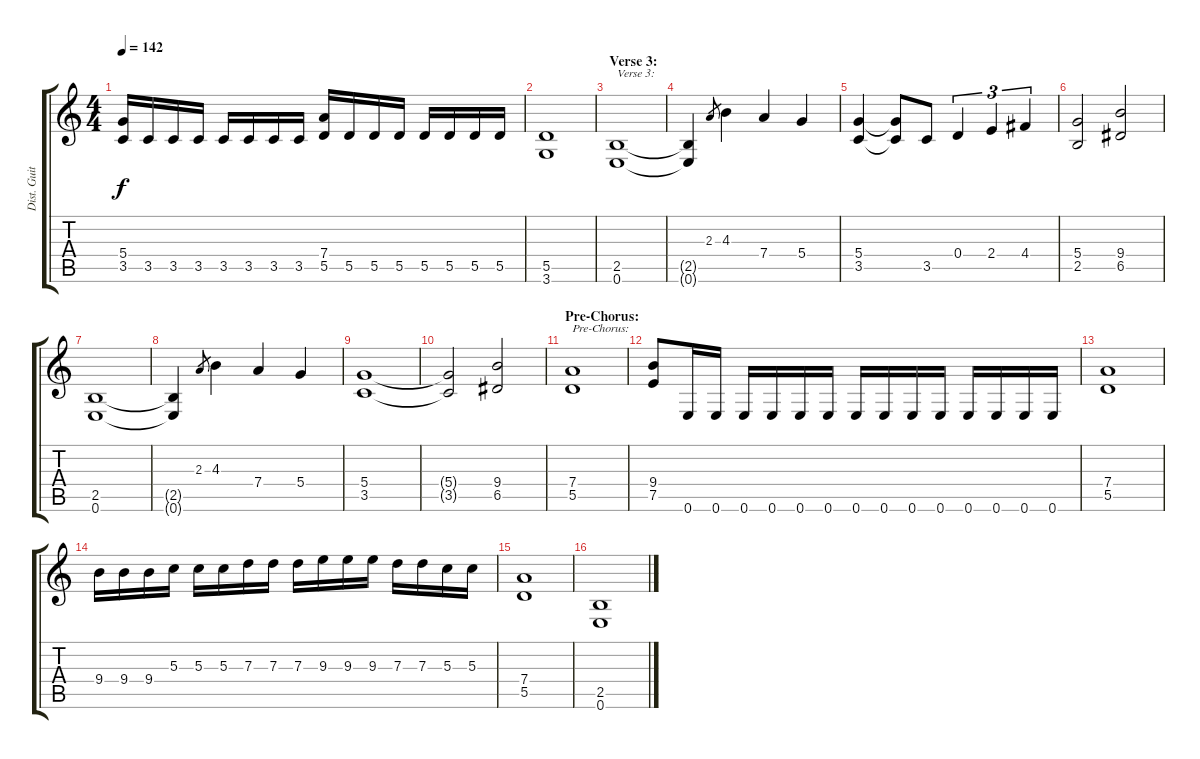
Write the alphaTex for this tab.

\track ("Dist. Guitar 2" "Dist. Guit") {instrument distortionguitar}
\staff {score tabs}
\tuning (E4 B3 G3 D3 A2 E2) {hide}
\ts (4 4)
\tempo 142
\clef g2
\ks c
(5.4 3.5).16{dy f} 3.5.16 3.5.16 3.5.16 3.5.16 3.5.16 3.5.16 3.5.16 (7.4 5.5).16 5.5.16 5.5.16 5.5.16 5.5.16 5.5.16 5.5.16 5.5.16 |
(5.5 3.6).1 |
\section ("" "Verse 3:")
(2.5 0.6).1{txt "Verse 3:"} |
(2.5{t} 0.6{t}).4 2.3.8{gr} 4.3.4 7.4.4 5.4.4 |
(5.4 3.5).4 (5.4{t} 3.5{t}).8 3.5.8 0.4.4{tu (3 2)} 2.4.4{tu (3 2)} 4.4.4{tu (3 2)} |
(5.4 2.5).2 (9.4 6.5).2 |
(2.5 0.6).1 |
(2.5{t} 0.6{t}).4 2.3.8{gr} 4.3.4 7.4.4 5.4.4 |
(5.4 3.5).1 |
(5.4{t} 3.5{t}).2 (9.4 6.5).2 |
\section ("" "Pre-Chorus:")
(7.4 5.5).1{txt "Pre-Chorus:"} |
(9.4 7.5).8 0.6.16 0.6.16 0.6.16 0.6.16 0.6.16 0.6.16 0.6.16 0.6.16 0.6.16 0.6.16 0.6.16 0.6.16 0.6.16 0.6.16 |
(7.4 5.5).1 |
9.4.16 9.4.16 9.4.16 5.3.16 5.3.16 5.3.16 7.3.16 7.3.16 7.3.16 9.3.16 9.3.16 9.3.16 7.3.16 7.3.16 5.3.16 5.3.16 |
(7.4 5.5).1 |
(2.5 0.6).1
